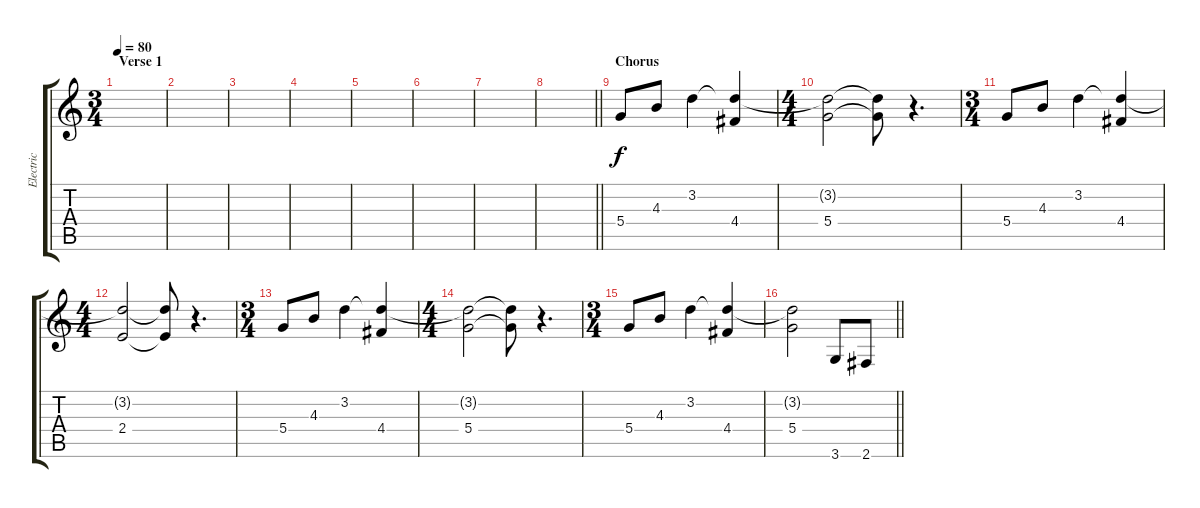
\track ("Electric" "Electric") {instrument overdrivenguitar}
\staff {score tabs}
\tuning (E4 B3 G3 D3 A2 E2) {hide}
\ts (3 4)
\section ("" "Verse 1")
\tempo 80
\clef g2
\ks c
|
|
|
|
|
|
|
\barLineRight lightlight
|
\section ("" "Chorus")
5.4.8 4.3.8 3.2.4 (3.2{t} 4.4).4 |
\ts (4 4)
(3.2{t} 5.4).2 (3.2{t} 5.4{t}).8 r.4{d} |
\ts (3 4)
5.4.8 4.3.8 3.2.4 (3.2{t} 4.4).4 |
\ts (4 4)
(3.2{t} 2.4).2 (3.2{t} 2.4{t}).8 r.4{d} |
\ts (3 4)
5.4.8 4.3.8 3.2.4 (3.2{t} 4.4).4 |
\ts (4 4)
(3.2{t} 5.4).2 (3.2{t} 5.4{t}).8 r.4{d} |
\ts (3 4)
5.4.8 4.3.8 3.2.4 (3.2{t} 4.4).4 |
\barLineRight lightlight
(3.2{t} 5.4).2 3.6.8 2.6.8
